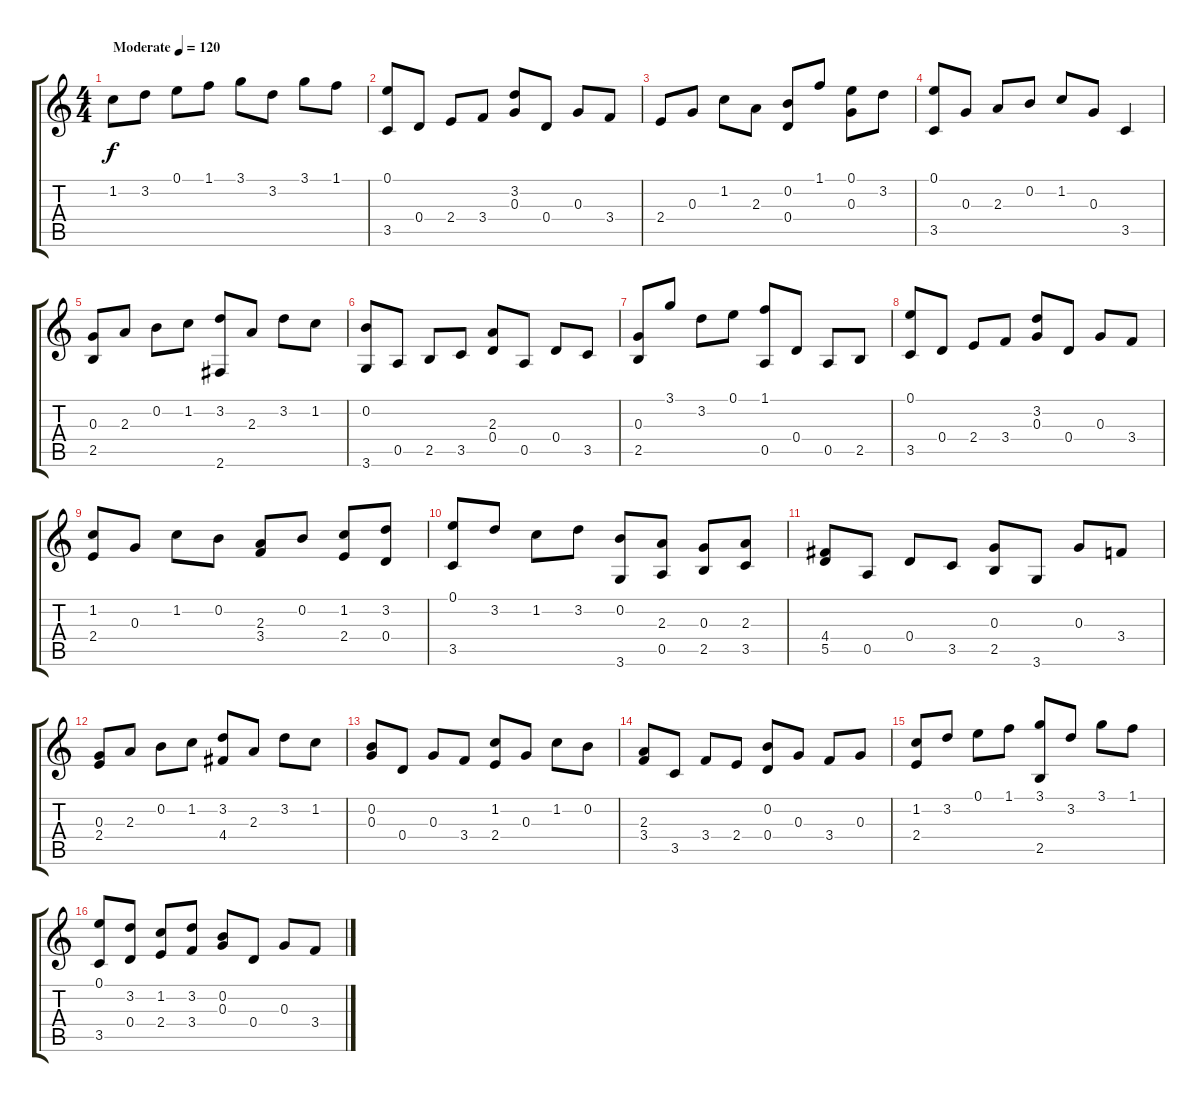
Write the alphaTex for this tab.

\track "" {instrument acousticguitarnylon}
\staff {score tabs}
\tuning (E4 B3 G3 D3 A2 E2) {hide}
\ts (4 4)
\tempo (120 "Moderate")
\clef g2
\ks c
1.2.8{dy f instrument acousticguitarnylon} 3.2.8 0.1.8 1.1.8 3.1.8 3.2.8 3.1.8 1.1.8 |
(0.1 3.5).8 0.4.8 2.4.8 3.4.8 (3.2 0.3).8 0.4.8 0.3.8 3.4.8 |
2.4.8 0.3.8 1.2.8 2.3.8 (0.2 0.4).8 1.1.8 (0.1 0.3).8 3.2.8 |
(0.1 3.5).8 0.3.8 2.3.8 0.2.8 1.2.8 0.3.8 3.5.4 |
(0.3 2.5).8 2.3.8 0.2.8 1.2.8 (3.2 2.6).8 2.3.8 3.2.8 1.2.8 |
(0.2 3.6).8 0.5.8 2.5.8 3.5.8 (2.3 0.4).8 0.5.8 0.4.8 3.5.8 |
(0.3 2.5).8 3.1.8 3.2.8 0.1.8 (1.1 0.5).8 0.4.8 0.5.8 2.5.8 |
(0.1 3.5).8 0.4.8 2.4.8 3.4.8 (3.2 0.3).8 0.4.8 0.3.8 3.4.8 |
(1.2 2.4).8 0.3.8 1.2.8 0.2.8 (2.3 3.4).8 0.2.8 (1.2 2.4).8 (3.2 0.4).8 |
(0.1 3.5).8 3.2.8 1.2.8 3.2.8 (0.2 3.6).8 (2.3 0.5).8 (0.3 2.5).8 (2.3 3.5).8 |
(4.4 5.5).8 0.5.8 0.4.8 3.5.8 (0.3 2.5).8 3.6.8 0.3.8 3.4.8 |
(0.3 2.4).8 2.3.8 0.2.8 1.2.8 (3.2 4.4).8 2.3.8 3.2.8 1.2.8 |
(0.2 0.3).8 0.4.8 0.3.8 3.4.8 (1.2 2.4).8 0.3.8 1.2.8 0.2.8 |
(2.3 3.4).8 3.5.8 3.4.8 2.4.8 (0.2 0.4).8 0.3.8 3.4.8 0.3.8 |
(1.2 2.4).8 3.2.8 0.1.8 1.1.8 (3.1 2.5).8 3.2.8 3.1.8 1.1.8 |
(0.1 3.5).8 (3.2 0.4).8 (1.2 2.4).8 (3.2 3.4).8 (0.2 0.3).8 0.4.8 0.3.8 3.4.8
